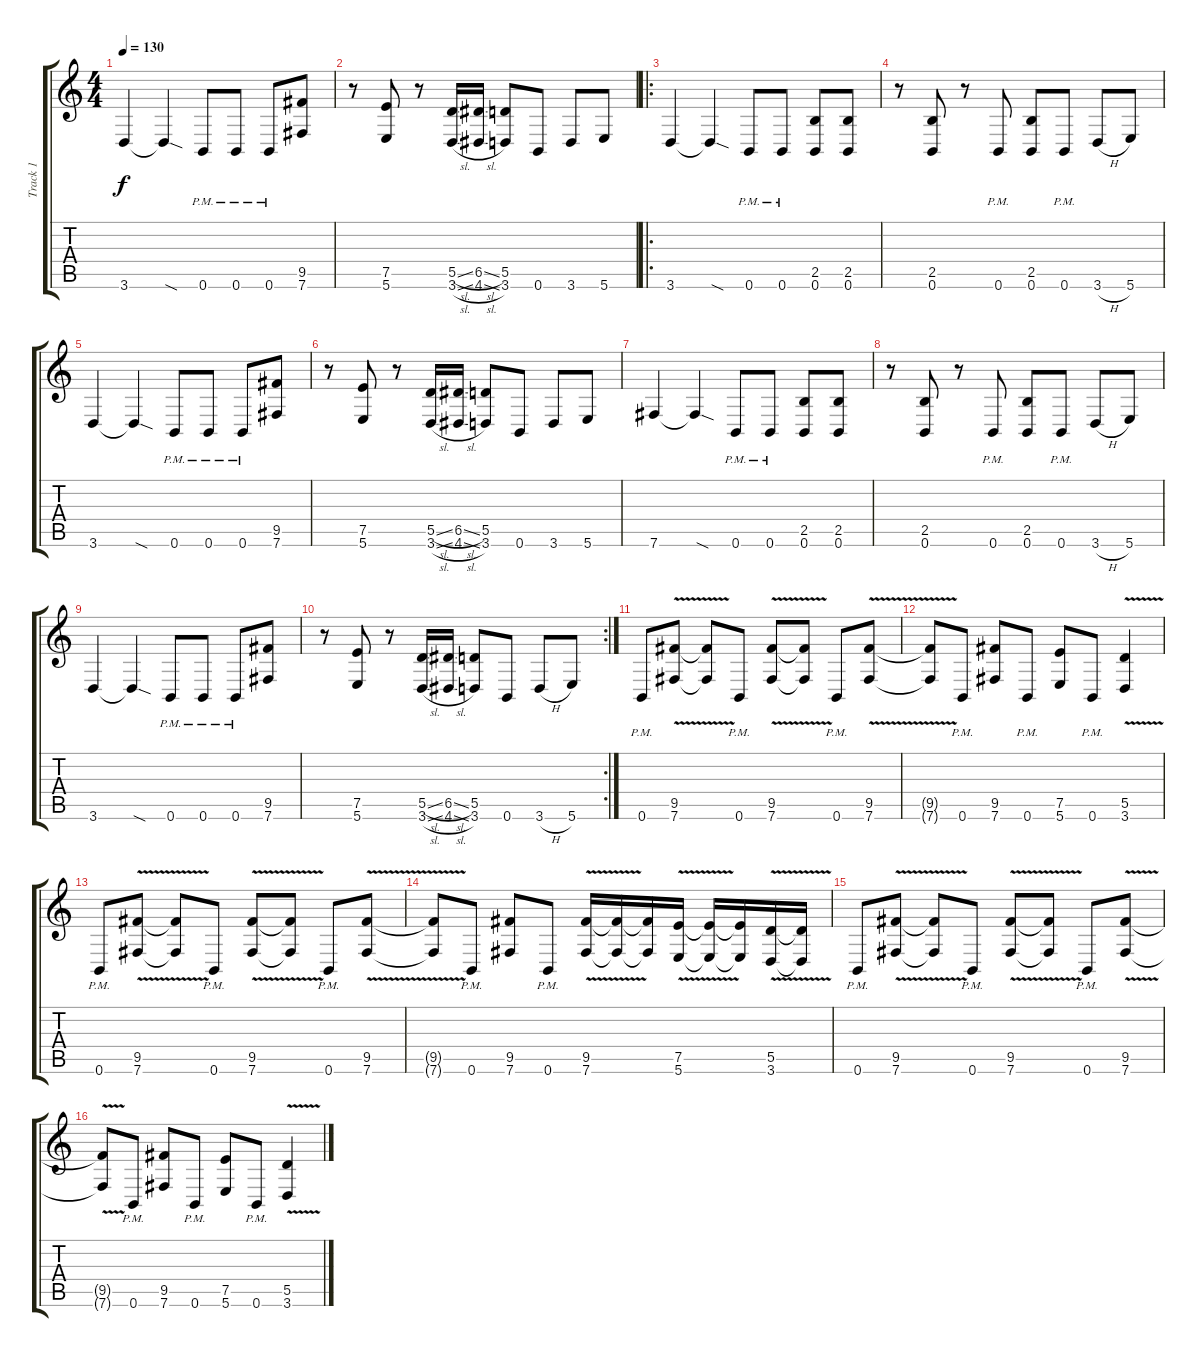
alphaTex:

\track ("Track 1" "Track 1") {instrument distortionguitar}
\staff {score tabs}
\tuning (E4 B3 G3 D3 A2 B1) {hide}
\ts (4 4)
\tempo 130
\clef g2
\ks c
3.6.4{dy f} 3.6{sod t}.4 0.6{pm}.8 0.6{pm}.8 0.6{pm}.8 (9.5 7.6).8 |
r.8 (7.5 5.6).8 r.8 (5.5{sl} 3.6{sl}).16 (6.5{sl} 4.6{sl}).16 (5.5 3.6).8 0.6.8 3.6.8 5.6.8 |
\ro
3.6.4 3.6{sod t}.4 0.6{pm}.8 0.6{pm}.8 (2.5 0.6).8 (2.5 0.6).8 |
r.8 (2.5 0.6).8 r.8 0.6{pm}.8 (2.5 0.6).8 0.6{pm}.8 3.6{h}.8 5.6.8 |
3.6.4 3.6{sod t}.4 0.6{pm}.8 0.6{pm}.8 0.6{pm}.8 (9.5 7.6).8 |
r.8 (7.5 5.6).8 r.8 (5.5{sl} 3.6{sl}).16 (6.5{sl} 4.6{sl}).16 (5.5 3.6).8 0.6.8 3.6.8 5.6.8 |
7.6.4 7.6{sod t}.4 0.6{pm}.8 0.6{pm}.8 (2.5 0.6).8 (2.5 0.6).8 |
r.8 (2.5 0.6).8 r.8 0.6{pm}.8 (2.5 0.6).8 0.6{pm}.8 3.6{h}.8 5.6.8 |
3.6.4 3.6{sod t}.4 0.6{pm}.8 0.6{pm}.8 0.6{pm}.8 (9.5 7.6).8 |
\rc 2
r.8 (7.5 5.6).8 r.8 (5.5{sl} 3.6{sl}).16 (6.5{sl} 4.6{sl}).16 (5.5 3.6).8 0.6.8 3.6{h}.8 5.6.8 |
0.6{pm}.8 (9.5{v} 7.6{v}).8 (9.5{t} 7.6{t}).8 0.6{pm}.8 (9.5{v} 7.6{v}).8 (9.5{t} 7.6{t}).8 0.6{pm}.8 (9.5{v} 7.6{v}).8 |
(9.5{t} 7.6{t}).8 0.6{pm}.8 (9.5 7.6).8 0.6{pm}.8 (7.5 5.6).8 0.6{pm}.8 (5.5{v} 3.6{v}).4 |
0.6{pm}.8 (9.5{v} 7.6{v}).8 (9.5{t} 7.6{t}).8 0.6{pm}.8 (9.5{v} 7.6{v}).8 (9.5{t} 7.6{t}).8 0.6{pm}.8 (9.5{v} 7.6{v}).8 |
(9.5{t} 7.6{t}).8 0.6{pm}.8 (9.5 7.6).8 0.6{pm}.8 (9.5{v} 7.6{v}).16 (9.5{t} 7.6{t}).16 (9.5{t} 7.6{t}).16 (7.5{v} 5.6{v}).16 (7.5{t} 5.6{t}).16 (7.5{t} 5.6{t}).16 (5.5{v} 3.6{v}).16 (5.5{t} 3.6{t}).16 |
0.6{pm}.8 (9.5{v} 7.6{v}).8 (9.5{t} 7.6{t}).8 0.6{pm}.8 (9.5{v} 7.6{v}).8 (9.5{t} 7.6{t}).8 0.6{pm}.8 (9.5{v} 7.6{v}).8 |
(9.5{t} 7.6{t}).8 0.6{pm}.8 (9.5 7.6).8 0.6{pm}.8 (7.5 5.6).8 0.6{pm}.8 (5.5{v} 3.6{v}).4
